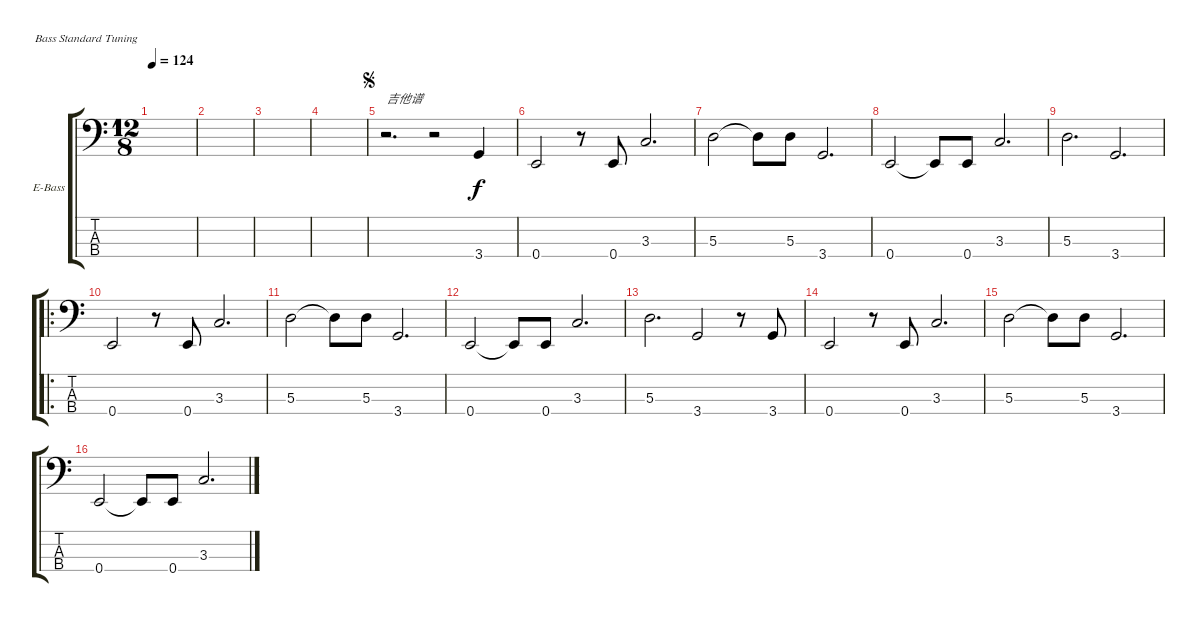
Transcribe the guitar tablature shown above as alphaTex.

\defaultSystemsLayout 4
\bracketExtendMode groupsimilarinstruments
\firstSystemTrackNameOrientation horizontal
\otherSystemsTrackNameOrientation horizontal
\track ("Electric Bass" "E-Bass") {instrument electricbassfinger}
\staff {score tabs}
\tuning (G2 D2 A1 E1)
\ts (12 8)
\tempo 124
\clef f4
\ks c
|
|
|
|
\jump segno
r.2{d txt "吉他谱"} r.2 3.4.4 |
0.4.2 r.8 0.4.8 3.3.2{d} |
5.3.2 5.3{t}.8 5.3.8 3.4.2{d} |
0.4.2 0.4{t}.8 0.4.8 3.3.2{d} |
5.3.2{d} 3.4.2{d} |
\ro
0.4.2 r.8 0.4.8 3.3.2{d} |
5.3.2 5.3{t}.8 5.3.8 3.4.2{d} |
0.4.2 0.4{t}.8 0.4.8 3.3.2{d} |
5.3.2{d} 3.4.2 r.8 3.4.8 |
0.4.2 r.8 0.4.8 3.3.2{d} |
5.3.2 5.3{t}.8 5.3.8 3.4.2{d} |
0.4.2 0.4{t}.8 0.4.8 3.3.2{d}
